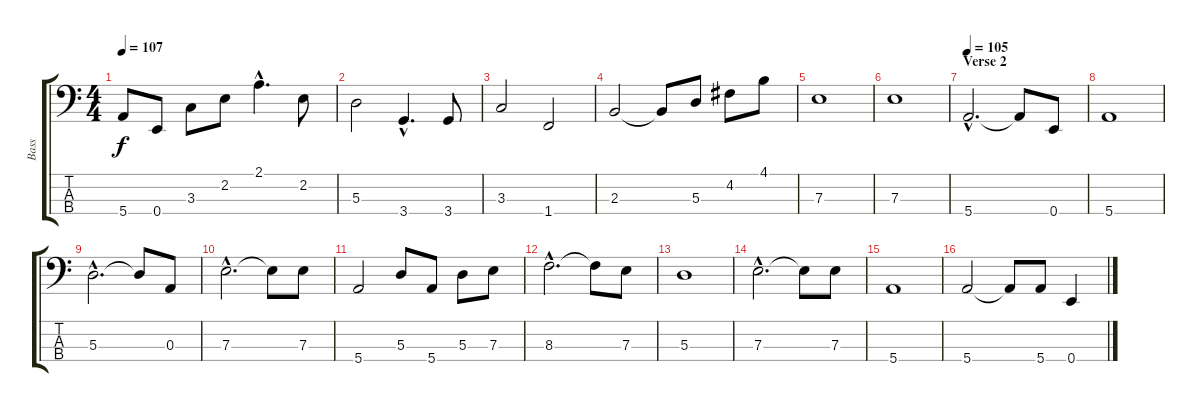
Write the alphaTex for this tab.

\track ("Bass" "Bass") {instrument electricbassfinger}
\staff {score tabs}
\tuning (G2 D2 A1 E1) {hide}
\ts (4 4)
\tempo 107
\clef f4
\ks c
5.4.8{dy f} 0.4.8 3.3.8 2.2.8 2.1{hac}.4{d} 2.2.8 |
5.3.2 3.4{hac}.4{d} 3.4.8 |
3.3.2 1.4.2 |
2.3.2 2.3{t}.8 5.3.8 4.2.8 4.1.8 |
7.3.1 |
7.3.1 |
\section ("" "Verse 2")
\tempo 105
5.4{hac}.2{d} 5.4{t}.8 0.4.8 |
5.4.1 |
5.3{hac}.2{d} 5.3{t}.8 0.3.8 |
7.3{hac}.2{d} 7.3{t}.8 7.3.8 |
5.4.2 5.3.8 5.4.8 5.3.8 7.3.8 |
8.3{hac}.2{d} 8.3{t}.8 7.3.8 |
5.3.1 |
7.3{hac}.2{d} 7.3{t}.8 7.3.8 |
5.4.1 |
5.4.2 5.4{t}.8 5.4.8 0.4.4
